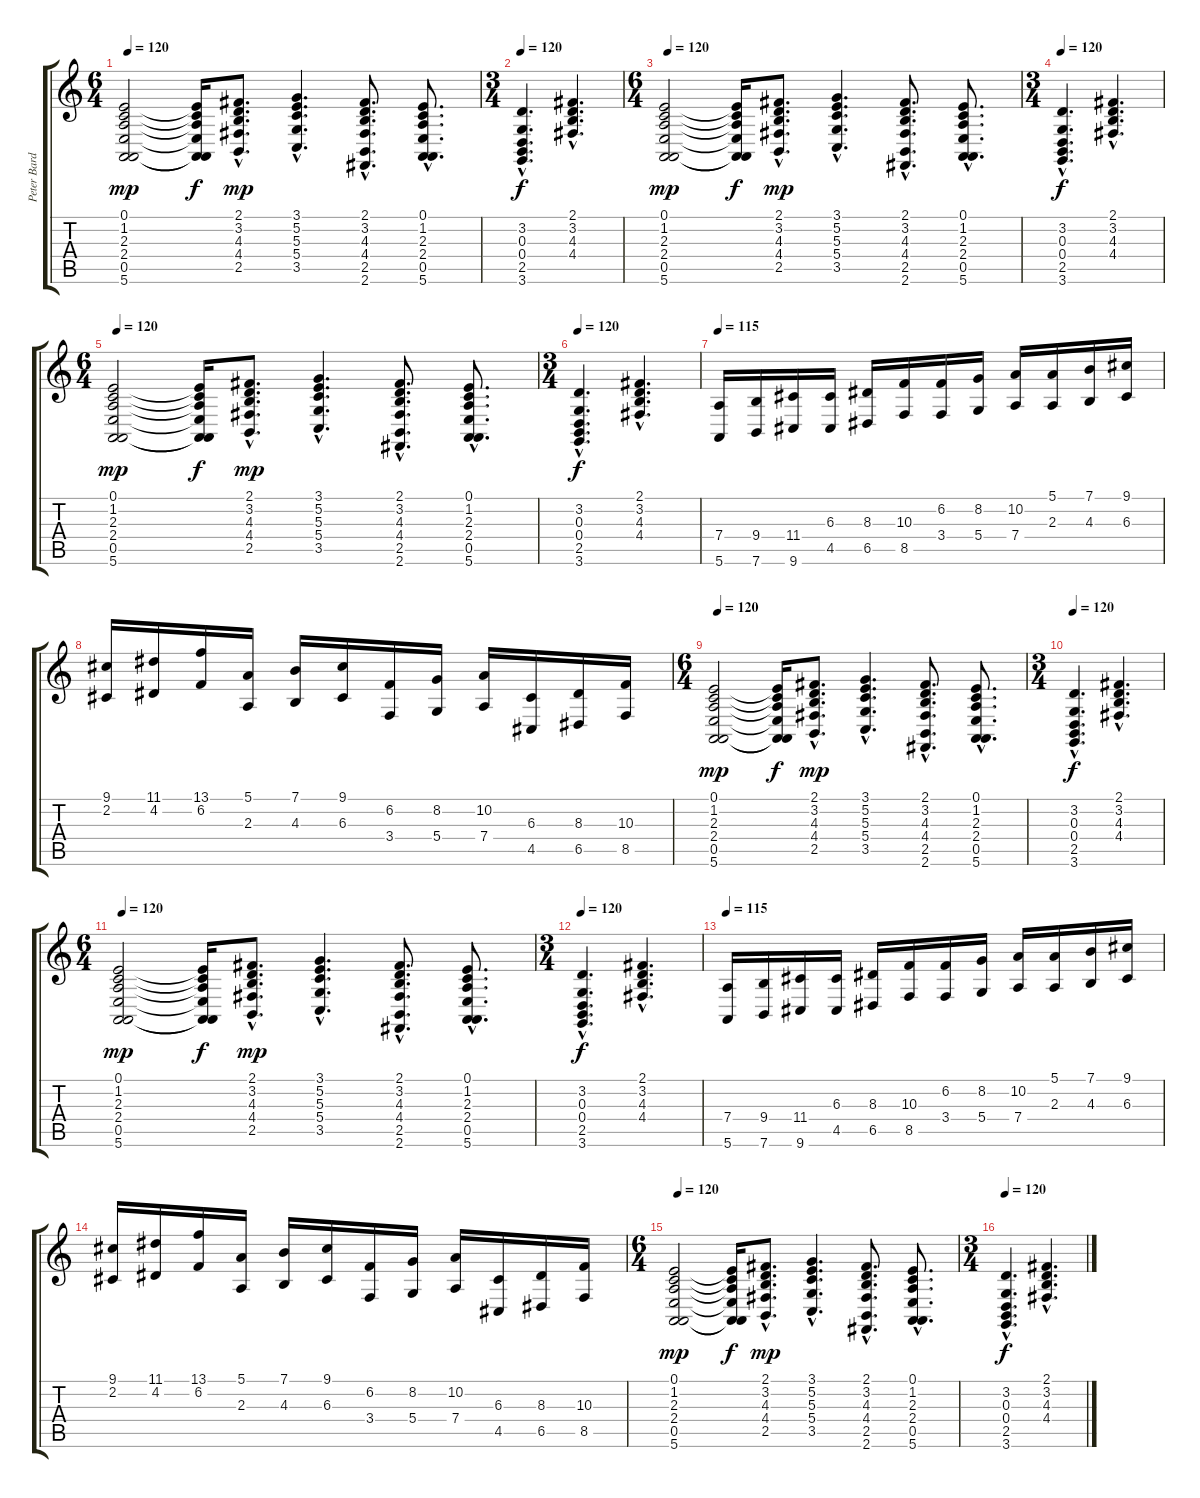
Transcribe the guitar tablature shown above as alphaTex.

\track ("Peter Bardens - Organ" "Peter Bard") {instrument drawbarorgan}
\staff {score tabs}
\tuning (E4 B3 G3 D3 A2 E2) {hide}
\ts (6 4)
\tempo 120
\clef g2
\ks c
(0.1 1.2 2.3 2.4 0.5 5.6).2{dy mp volume 9 instrument trombone} (0.1{t} 1.2{t} 2.3{t} 2.4{t} 0.5{t} 5.6{t}).16{dy f} (2.1{hac} 3.2{hac} 4.3{hac} 4.4{hac} 2.5{hac}).8{d dy mp} (3.1{hac} 5.2{hac} 5.3{hac} 5.4{hac} 3.5{hac}).4{d} (2.1{hac} 3.2{hac} 4.3{hac} 4.4{hac} 2.5{hac} 2.6{hac}).8{d} (0.1{hac} 1.2{hac} 2.3{hac} 2.4{hac} 0.5{hac} 5.6{hac}).8{d} |
\ts (3 4)
\tempo 120
(3.2{hac} 0.3{hac} 0.4{hac} 2.5{hac} 3.6{hac}).4{d dy f} (2.1{hac} 3.2{hac} 4.3{hac} 4.4{hac}).4{d} |
\ts (6 4)
\tempo 120
(0.1 1.2 2.3 2.4 0.5 5.6).2{dy mp volume 9 instrument trombone} (0.1{t} 1.2{t} 2.3{t} 2.4{t} 0.5{t} 5.6{t}).16{dy f} (2.1{hac} 3.2{hac} 4.3{hac} 4.4{hac} 2.5{hac}).8{d dy mp} (3.1{hac} 5.2{hac} 5.3{hac} 5.4{hac} 3.5{hac}).4{d} (2.1{hac} 3.2{hac} 4.3{hac} 4.4{hac} 2.5{hac} 2.6{hac}).8{d} (0.1{hac} 1.2{hac} 2.3{hac} 2.4{hac} 0.5{hac} 5.6{hac}).8{d} |
\ts (3 4)
\tempo 120
(3.2{hac} 0.3{hac} 0.4{hac} 2.5{hac} 3.6{hac}).4{d dy f} (2.1{hac} 3.2{hac} 4.3{hac} 4.4{hac}).4{d} |
\ts (6 4)
\tempo 120
(0.1 1.2 2.3 2.4 0.5 5.6).2{dy mp volume 9 instrument trombone} (0.1{t} 1.2{t} 2.3{t} 2.4{t} 0.5{t} 5.6{t}).16{dy f} (2.1{hac} 3.2{hac} 4.3{hac} 4.4{hac} 2.5{hac}).8{d dy mp} (3.1{hac} 5.2{hac} 5.3{hac} 5.4{hac} 3.5{hac}).4{d} (2.1{hac} 3.2{hac} 4.3{hac} 4.4{hac} 2.5{hac} 2.6{hac}).8{d} (0.1{hac} 1.2{hac} 2.3{hac} 2.4{hac} 0.5{hac} 5.6{hac}).8{d} |
\ts (3 4)
\tempo 120
(3.2{hac} 0.3{hac} 0.4{hac} 2.5{hac} 3.6{hac}).4{d dy f} (2.1{hac} 3.2{hac} 4.3{hac} 4.4{hac}).4{d} |
\tempo 115
(7.4 5.6).16{volume 13 instrument drawbarorgan} (9.4 7.6).16 (11.4 9.6).16 (6.3 4.5).16 (8.3 6.5).16 (10.3 8.5).16 (6.2 3.4).16 (8.2 5.4).16 (10.2 7.4).16 (5.1 2.3).16 (7.1 4.3).16 (9.1 6.3).16 |
(9.1 2.2).16 (11.1 4.2).16 (13.1 6.2).16 (5.1 2.3).16 (7.1 4.3).16 (9.1 6.3).16 (6.2 3.4).16 (8.2 5.4).16 (10.2 7.4).16 (6.3 4.5).16 (8.3 6.5).16 (10.3 8.5).16 |
\ts (6 4)
\tempo 120
(0.1 1.2 2.3 2.4 0.5 5.6).2{dy mp volume 9 instrument trombone} (0.1{t} 1.2{t} 2.3{t} 2.4{t} 0.5{t} 5.6{t}).16{dy f} (2.1{hac} 3.2{hac} 4.3{hac} 4.4{hac} 2.5{hac}).8{d dy mp} (3.1{hac} 5.2{hac} 5.3{hac} 5.4{hac} 3.5{hac}).4{d} (2.1{hac} 3.2{hac} 4.3{hac} 4.4{hac} 2.5{hac} 2.6{hac}).8{d} (0.1{hac} 1.2{hac} 2.3{hac} 2.4{hac} 0.5{hac} 5.6{hac}).8{d} |
\ts (3 4)
\tempo 120
(3.2{hac} 0.3{hac} 0.4{hac} 2.5{hac} 3.6{hac}).4{d dy f} (2.1{hac} 3.2{hac} 4.3{hac} 4.4{hac}).4{d} |
\ts (6 4)
\tempo 120
(0.1 1.2 2.3 2.4 0.5 5.6).2{dy mp volume 9 instrument trombone} (0.1{t} 1.2{t} 2.3{t} 2.4{t} 0.5{t} 5.6{t}).16{dy f} (2.1{hac} 3.2{hac} 4.3{hac} 4.4{hac} 2.5{hac}).8{d dy mp} (3.1{hac} 5.2{hac} 5.3{hac} 5.4{hac} 3.5{hac}).4{d} (2.1{hac} 3.2{hac} 4.3{hac} 4.4{hac} 2.5{hac} 2.6{hac}).8{d} (0.1{hac} 1.2{hac} 2.3{hac} 2.4{hac} 0.5{hac} 5.6{hac}).8{d} |
\ts (3 4)
\tempo 120
(3.2{hac} 0.3{hac} 0.4{hac} 2.5{hac} 3.6{hac}).4{d dy f} (2.1{hac} 3.2{hac} 4.3{hac} 4.4{hac}).4{d} |
\tempo 115
(7.4 5.6).16{volume 13 instrument drawbarorgan} (9.4 7.6).16 (11.4 9.6).16 (6.3 4.5).16 (8.3 6.5).16 (10.3 8.5).16 (6.2 3.4).16 (8.2 5.4).16 (10.2 7.4).16 (5.1 2.3).16 (7.1 4.3).16 (9.1 6.3).16 |
(9.1 2.2).16 (11.1 4.2).16 (13.1 6.2).16 (5.1 2.3).16 (7.1 4.3).16 (9.1 6.3).16 (6.2 3.4).16 (8.2 5.4).16 (10.2 7.4).16 (6.3 4.5).16 (8.3 6.5).16 (10.3 8.5).16 |
\ts (6 4)
\tempo 120
(0.1 1.2 2.3 2.4 0.5 5.6).2{dy mp volume 9 instrument trombone} (0.1{t} 1.2{t} 2.3{t} 2.4{t} 0.5{t} 5.6{t}).16{dy f} (2.1{hac} 3.2{hac} 4.3{hac} 4.4{hac} 2.5{hac}).8{d dy mp} (3.1{hac} 5.2{hac} 5.3{hac} 5.4{hac} 3.5{hac}).4{d} (2.1{hac} 3.2{hac} 4.3{hac} 4.4{hac} 2.5{hac} 2.6{hac}).8{d} (0.1{hac} 1.2{hac} 2.3{hac} 2.4{hac} 0.5{hac} 5.6{hac}).8{d} |
\ts (3 4)
\tempo 120
(3.2{hac} 0.3{hac} 0.4{hac} 2.5{hac} 3.6{hac}).4{d dy f} (2.1{hac} 3.2{hac} 4.3{hac} 4.4{hac}).4{d}
